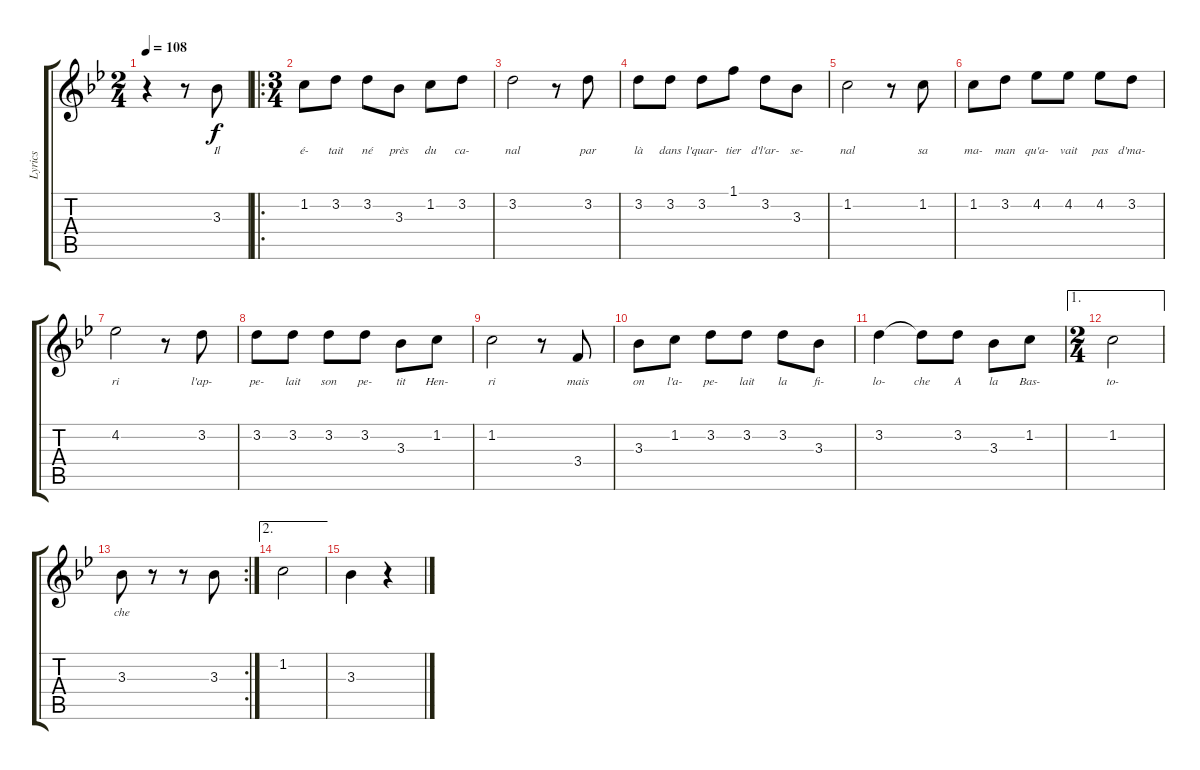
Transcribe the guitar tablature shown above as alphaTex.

\track ("Lyrics" "Lyrics") {instrument acousticguitarnylon}
\staff {score tabs}
\tuning (E4 B3 G3 D3 A2 E2) {hide}
\ts (2 4)
\tempo 108
\clef g2
\ks bb
r.4{dy f instrument acousticguitarnylon} r.8 3.3.8{lyrics (0 "Il") lyrics (1 "") lyrics (2 "") lyrics (3 "") lyrics (4 "")} |
\ro
\ts (3 4)
1.2.8{lyrics (0 "é-") lyrics (1 "") lyrics (2 "") lyrics (3 "") lyrics (4 "")} 3.2.8{lyrics (0 "tait") lyrics (1 "") lyrics (2 "") lyrics (3 "") lyrics (4 "")} 3.2.8{lyrics (0 "né") lyrics (1 "") lyrics (2 "") lyrics (3 "") lyrics (4 "")} 3.3.8{lyrics (0 "près") lyrics (1 "") lyrics (2 "") lyrics (3 "") lyrics (4 "")} 1.2.8{lyrics (0 "du") lyrics (1 "") lyrics (2 "") lyrics (3 "") lyrics (4 "")} 3.2.8{lyrics (0 "ca-") lyrics (1 "") lyrics (2 "") lyrics (3 "") lyrics (4 "")} |
3.2.2{lyrics (0 "nal") lyrics (1 "") lyrics (2 "") lyrics (3 "") lyrics (4 "")} r.8 3.2.8{lyrics (0 "par") lyrics (1 "") lyrics (2 "") lyrics (3 "") lyrics (4 "")} |
3.2.8{lyrics (0 "là") lyrics (1 "") lyrics (2 "") lyrics (3 "") lyrics (4 "")} 3.2.8{lyrics (0 "dans") lyrics (1 "") lyrics (2 "") lyrics (3 "") lyrics (4 "")} 3.2.8{lyrics (0 "l'quar-") lyrics (1 "") lyrics (2 "") lyrics (3 "") lyrics (4 "")} 1.1.8{lyrics (0 "tier") lyrics (1 "") lyrics (2 "") lyrics (3 "") lyrics (4 "")} 3.2.8{lyrics (0 "d'l'ar-") lyrics (1 "") lyrics (2 "") lyrics (3 "") lyrics (4 "")} 3.3.8{lyrics (0 "se-") lyrics (1 "") lyrics (2 "") lyrics (3 "") lyrics (4 "")} |
1.2.2{lyrics (0 "nal") lyrics (1 "") lyrics (2 "") lyrics (3 "") lyrics (4 "")} r.8 1.2.8{lyrics (0 "sa") lyrics (1 "") lyrics (2 "") lyrics (3 "") lyrics (4 "")} |
1.2.8{lyrics (0 "ma-") lyrics (1 "") lyrics (2 "") lyrics (3 "") lyrics (4 "")} 3.2.8{lyrics (0 "man") lyrics (1 "") lyrics (2 "") lyrics (3 "") lyrics (4 "")} 4.2.8{lyrics (0 "qu'a-") lyrics (1 "") lyrics (2 "") lyrics (3 "") lyrics (4 "")} 4.2.8{lyrics (0 "vait") lyrics (1 "") lyrics (2 "") lyrics (3 "") lyrics (4 "")} 4.2.8{lyrics (0 "pas") lyrics (1 "") lyrics (2 "") lyrics (3 "") lyrics (4 "")} 3.2.8{lyrics (0 "d'ma-") lyrics (1 "") lyrics (2 "") lyrics (3 "") lyrics (4 "")} |
4.2.2{lyrics (0 "ri") lyrics (1 "") lyrics (2 "") lyrics (3 "") lyrics (4 "")} r.8 3.2.8{lyrics (0 "l'ap-") lyrics (1 "") lyrics (2 "") lyrics (3 "") lyrics (4 "")} |
3.2.8{lyrics (0 "pe-") lyrics (1 "") lyrics (2 "") lyrics (3 "") lyrics (4 "")} 3.2.8{lyrics (0 "lait") lyrics (1 "") lyrics (2 "") lyrics (3 "") lyrics (4 "")} 3.2.8{lyrics (0 "son") lyrics (1 "") lyrics (2 "") lyrics (3 "") lyrics (4 "")} 3.2.8{lyrics (0 "pe-") lyrics (1 "") lyrics (2 "") lyrics (3 "") lyrics (4 "")} 3.3.8{lyrics (0 "tit") lyrics (1 "") lyrics (2 "") lyrics (3 "") lyrics (4 "")} 1.2.8{lyrics (0 "Hen-") lyrics (1 "") lyrics (2 "") lyrics (3 "") lyrics (4 "")} |
1.2.2{lyrics (0 "ri") lyrics (1 "") lyrics (2 "") lyrics (3 "") lyrics (4 "")} r.8 3.4.8{lyrics (0 "mais") lyrics (1 "") lyrics (2 "") lyrics (3 "") lyrics (4 "")} |
3.3.8{lyrics (0 "on") lyrics (1 "") lyrics (2 "") lyrics (3 "") lyrics (4 "")} 1.2.8{lyrics (0 "l'a-") lyrics (1 "") lyrics (2 "") lyrics (3 "") lyrics (4 "")} 3.2.8{lyrics (0 "pe-") lyrics (1 "") lyrics (2 "") lyrics (3 "") lyrics (4 "")} 3.2.8{lyrics (0 "lait") lyrics (1 "") lyrics (2 "") lyrics (3 "") lyrics (4 "")} 3.2.8{lyrics (0 "la") lyrics (1 "") lyrics (2 "") lyrics (3 "") lyrics (4 "")} 3.3.8{lyrics (0 "fi-") lyrics (1 "") lyrics (2 "") lyrics (3 "") lyrics (4 "")} |
3.2.4{lyrics (0 "lo-") lyrics (1 "") lyrics (2 "") lyrics (3 "") lyrics (4 "")} 3.2{t}.8{lyrics (0 "che") lyrics (1 "") lyrics (2 "") lyrics (3 "") lyrics (4 "")} 3.2.8{lyrics (0 "A") lyrics (1 "") lyrics (2 "") lyrics (3 "") lyrics (4 "")} 3.3.8{lyrics (0 "la") lyrics (1 "") lyrics (2 "") lyrics (3 "") lyrics (4 "")} 1.2.8{lyrics (0 "Bas-") lyrics (1 "") lyrics (2 "") lyrics (3 "") lyrics (4 "")} |
\ae 1
\ts (2 4)
1.2.2{lyrics (0 "to-") lyrics (1 "") lyrics (2 "") lyrics (3 "") lyrics (4 "")} |
\rc 2
3.3.8{lyrics (0 "che") lyrics (1 "") lyrics (2 "") lyrics (3 "") lyrics (4 "")} r.8 r.8 3.3.8 |
\ae 2
1.2.2 |
3.3.4 r.4
